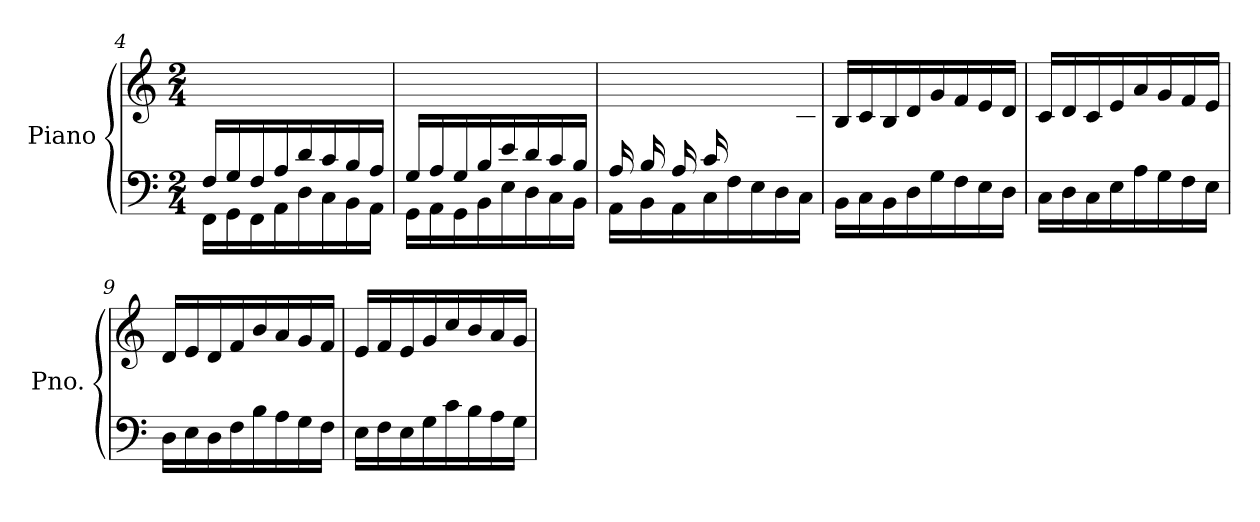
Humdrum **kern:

**kern	**kern
*part1	*part1
*staff2	*staff1
*I"Piano	*
*I'Pno.	*
*clefF4	*clefG2
*k[]	*k[]
*M2/4	*M2/4
=4	=4
*^	*
16F/LL	16FF\LL	2ryy
16G/	16GG\	.
16F/	16FF\	.
16A/	16AA\	.
16d/	16D\	.
16c/	16C\	.
16B/	16BB\	.
16A/JJ	16AA\JJ	.
=5	=5	=5
16G/LL	16GG\LL	2ryy
16A/	16AA\	.
16G/	16GG\	.
16B/	16BB\	.
16e/	16E\	.
16d/	16D\	.
16c/	16C\	.
16B/JJ	16BB\JJ	.
!!LO:LB:g=z
=6	=6	=6
16A/LL	16AA\LL	4ryy
16B/	16BB\	.
16A/	16AA\	.
16c/	16C\	.
4ryy	16F\	16f/
.	16E\	16e/
.	16D\	16d/
.	16C\JJ	16c/JJ
*v	*v	*
=7	=7
16BB\LL	16B/LL
16C\	16c/
16BB\	16B/
16D\	16d/
16G\	16g/
16F\	16f/
16E\	16e/
16D\JJ	16d/JJ
=8	=8
16C\LL	16c/LL
16D\	16d/
16C\	16c/
16E\	16e/
16A\	16a/
16G\	16g/
16F\	16f/
16E\JJ	16e/JJ
=9	=9
16D\LL	16d/LL
16E\	16e/
16D\	16d/
16F\	16f/
16B\	16b/
16A\	16a/
16G\	16g/
16F\JJ	16f/JJ
=10	=10
16E\LL	16e/LL
16F\	16f/
16E\	16e/
16G\	16g/
16c\	16cc/
16B\	16b/
16A\	16a/
16G\JJ	16g/JJ
=	=
*-	*-
